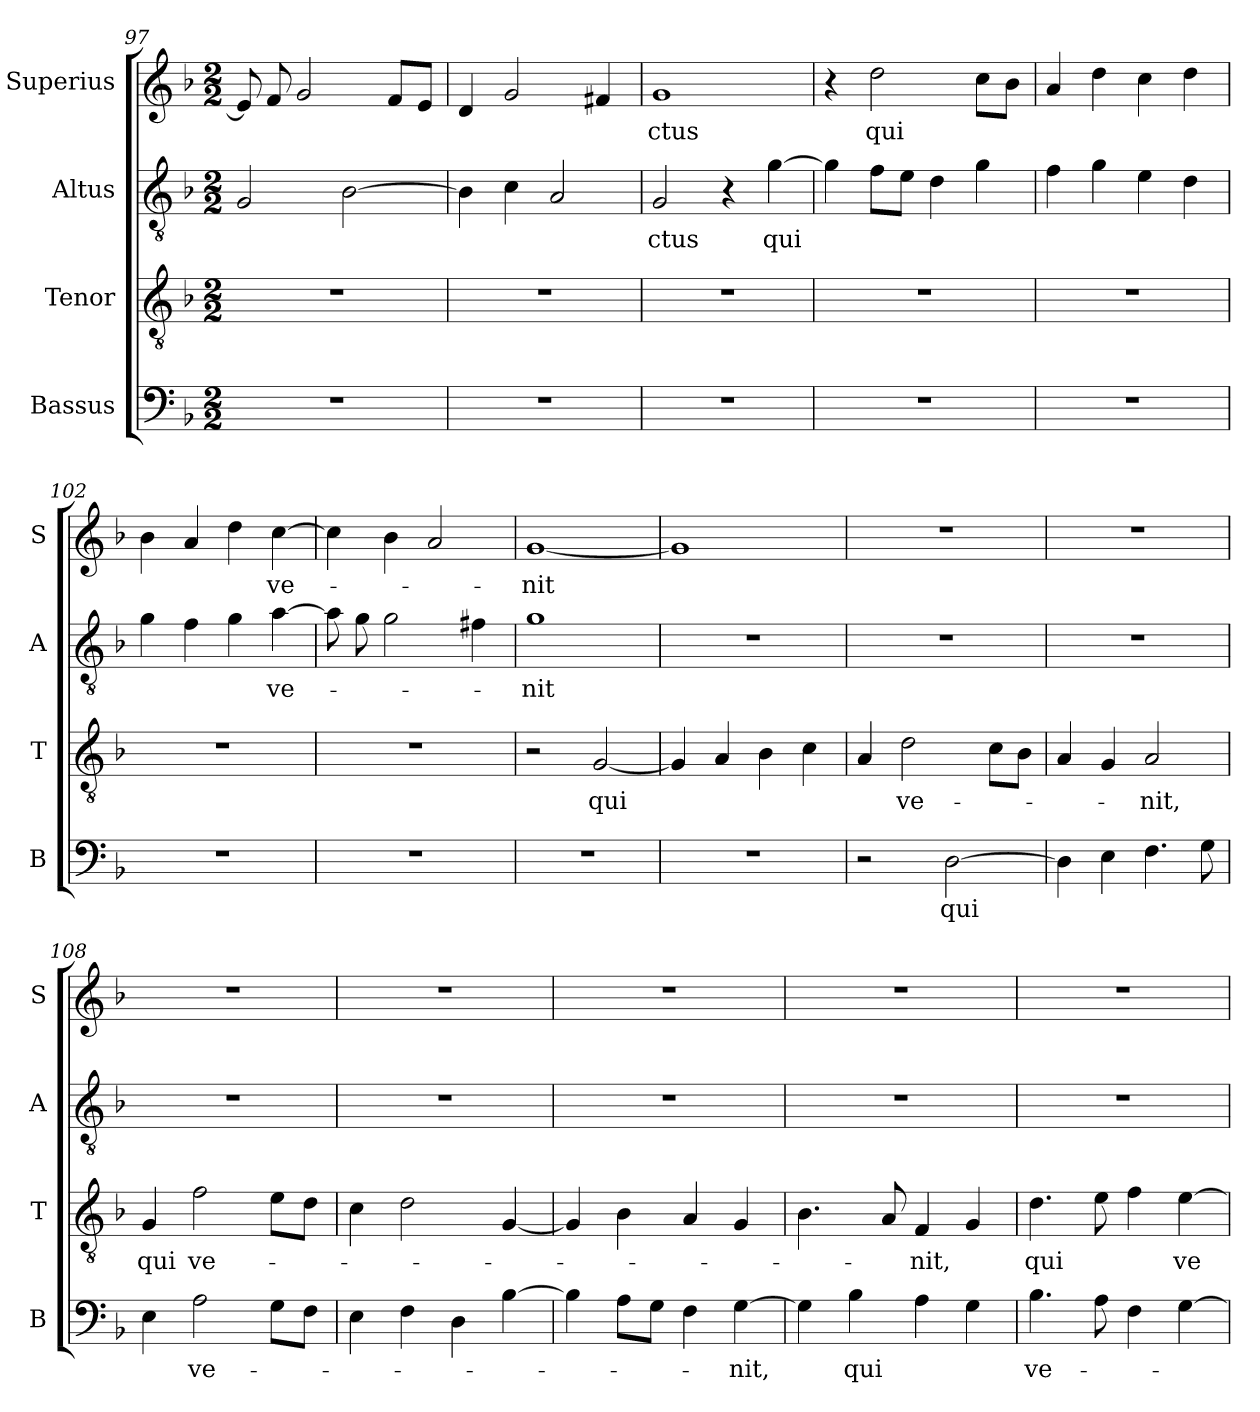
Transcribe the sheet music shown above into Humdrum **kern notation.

**kern	**text	**kern	**text	**kern	**text	**kern	**text
*part4	*part4	*part3	*part3	*part2	*part2	*part1	*part1
*staff4	*staff4	*staff3	*staff3	*staff2	*staff2	*staff1	*staff1
*I"Bassus	*	*I"Tenor	*	*I"Altus	*	*I"Superius	*
*I'B	*	*I'T	*	*I'A	*	*I'S	*
*clefF4	*	*clefGv2	*	*clefGv2	*	*clefG2	*
*k[b-]	*	*k[b-]	*	*k[b-]	*	*k[b-]	*
*M2/2	*	*M2/2	*	*M2/2	*	*M2/2	*
=97	=97	=97	=97	=97	=97	=97	=97
1r	.	1r	.	2G	.	8e]	.
.	.	.	.	.	.	8f	.
.	.	.	.	.	.	2g	.
.	.	.	.	[2B-	.	.	.
.	.	.	.	.	.	8fL	.
.	.	.	.	.	.	8eJ	.
=98	=98	=98	=98	=98	=98	=98	=98
1r	.	1r	.	4B-]	.	4d	.
.	.	.	.	4c	.	2g	.
.	.	.	.	2A	.	.	.
.	.	.	.	.	.	4f#X	.
=99	=99	=99	=99	=99	=99	=99	=99
!	!	!	!	!	!LO:LY:i	!	!
1r	.	1r	.	2G	-ctus	1g	-ctus
.	.	.	.	4r	.	.	.
.	.	.	.	[4g	qui	.	.
=100	=100	=100	=100	=100	=100	=100	=100
1r	.	1r	.	4g]	.	4r	.
.	.	.	.	8fL	.	2dd	qui
.	.	.	.	8eJ	.	.	.
.	.	.	.	4d	.	.	.
.	.	.	.	4g	.	8ccL	.
.	.	.	.	.	.	8b-J	.
=101	=101	=101	=101	=101	=101	=101	=101
1r	.	1r	.	4f	.	4a	.
.	.	.	.	4g	.	4dd	.
.	.	.	.	4e	.	4cc	.
.	.	.	.	4d	.	4dd	.
=102	=102	=102	=102	=102	=102	=102	=102
1r	.	1r	.	4g	.	4b-	.
.	.	.	.	4f	.	4a	.
.	.	.	.	4g	.	4dd	.
.	.	.	.	[4a	ve-	[4cc	ve-
=103	=103	=103	=103	=103	=103	=103	=103
1r	.	1r	.	8a]	.	4cc]	.
.	.	.	.	8g	.	.	.
.	.	.	.	2g	.	4b-	.
.	.	.	.	.	.	2a	.
.	.	.	.	4f#X	.	.	.
=104	=104	=104	=104	=104	=104	=104	=104
1r	.	2r	.	1g	-nit	[1g	-nit
.	.	[2G	qui	.	.	.	.
=105	=105	=105	=105	=105	=105	=105	=105
1r	.	4G]	.	1r	.	1g]	.
.	.	4A	.	.	.	.	.
.	.	4B-	.	.	.	.	.
.	.	4c	.	.	.	.	.
=106	=106	=106	=106	=106	=106	=106	=106
2r	.	4A	.	1r	.	1r	.
.	.	2d	ve-	.	.	.	.
[2D	qui	.	.	.	.	.	.
.	.	8cL	.	.	.	.	.
.	.	8B-J	.	.	.	.	.
=107	=107	=107	=107	=107	=107	=107	=107
4D]	.	4A	.	1r	.	1r	.
4E	.	4G	.	.	.	.	.
4.F	.	2A	-nit,	.	.	.	.
8G	.	.	.	.	.	.	.
=108	=108	=108	=108	=108	=108	=108	=108
!	!	!	!LO:LY:i	!	!	!	!
4E	.	4G	qui	1r	.	1r	.
!	!	!	!LO:LY:i	!	!	!	!
2A	ve-	2f	ve-	.	.	.	.
8GL	.	8eL	.	.	.	.	.
8FJ	.	8dJ	.	.	.	.	.
=109	=109	=109	=109	=109	=109	=109	=109
4E	.	4c	.	1r	.	1r	.
4F	.	2d	.	.	.	.	.
4D	.	.	.	.	.	.	.
[4B-	.	[4G	.	.	.	.	.
=110	=110	=110	=110	=110	=110	=110	=110
4B-]	.	4G]	.	1r	.	1r	.
8AL	.	4B-	.	.	.	.	.
8GJ	.	.	.	.	.	.	.
4F	.	4A	.	.	.	.	.
!	!LO:LY:i	!	!	!	!	!	!
[4G	-nit,	4G	.	.	.	.	.
=111	=111	=111	=111	=111	=111	=111	=111
4G]	.	4.B-	.	1r	.	1r	.
!	!LO:LY:i	!	!	!	!	!	!
4B-	qui	.	.	.	.	.	.
.	.	8A	.	.	.	.	.
!	!	!	!LO:LY:i	!	!	!	!
4A	.	4F	-nit,	.	.	.	.
4G	.	4G	.	.	.	.	.
=112	=112	=112	=112	=112	=112	=112	=112
!	!LO:LY:i	!	!LO:LY:i	!	!	!	!
4.B-	ve-	4.d	qui	1r	.	1r	.
8A	.	8e	.	.	.	.	.
4F	.	4f	.	.	.	.	.
!	!	!	!LO:LY:i	!	!	!	!
[4G	.	[4e	ve-	.	.	.	.
=	=	=	=	=	=	=	=
*-	*-	*-	*-	*-	*-	*-	*-
